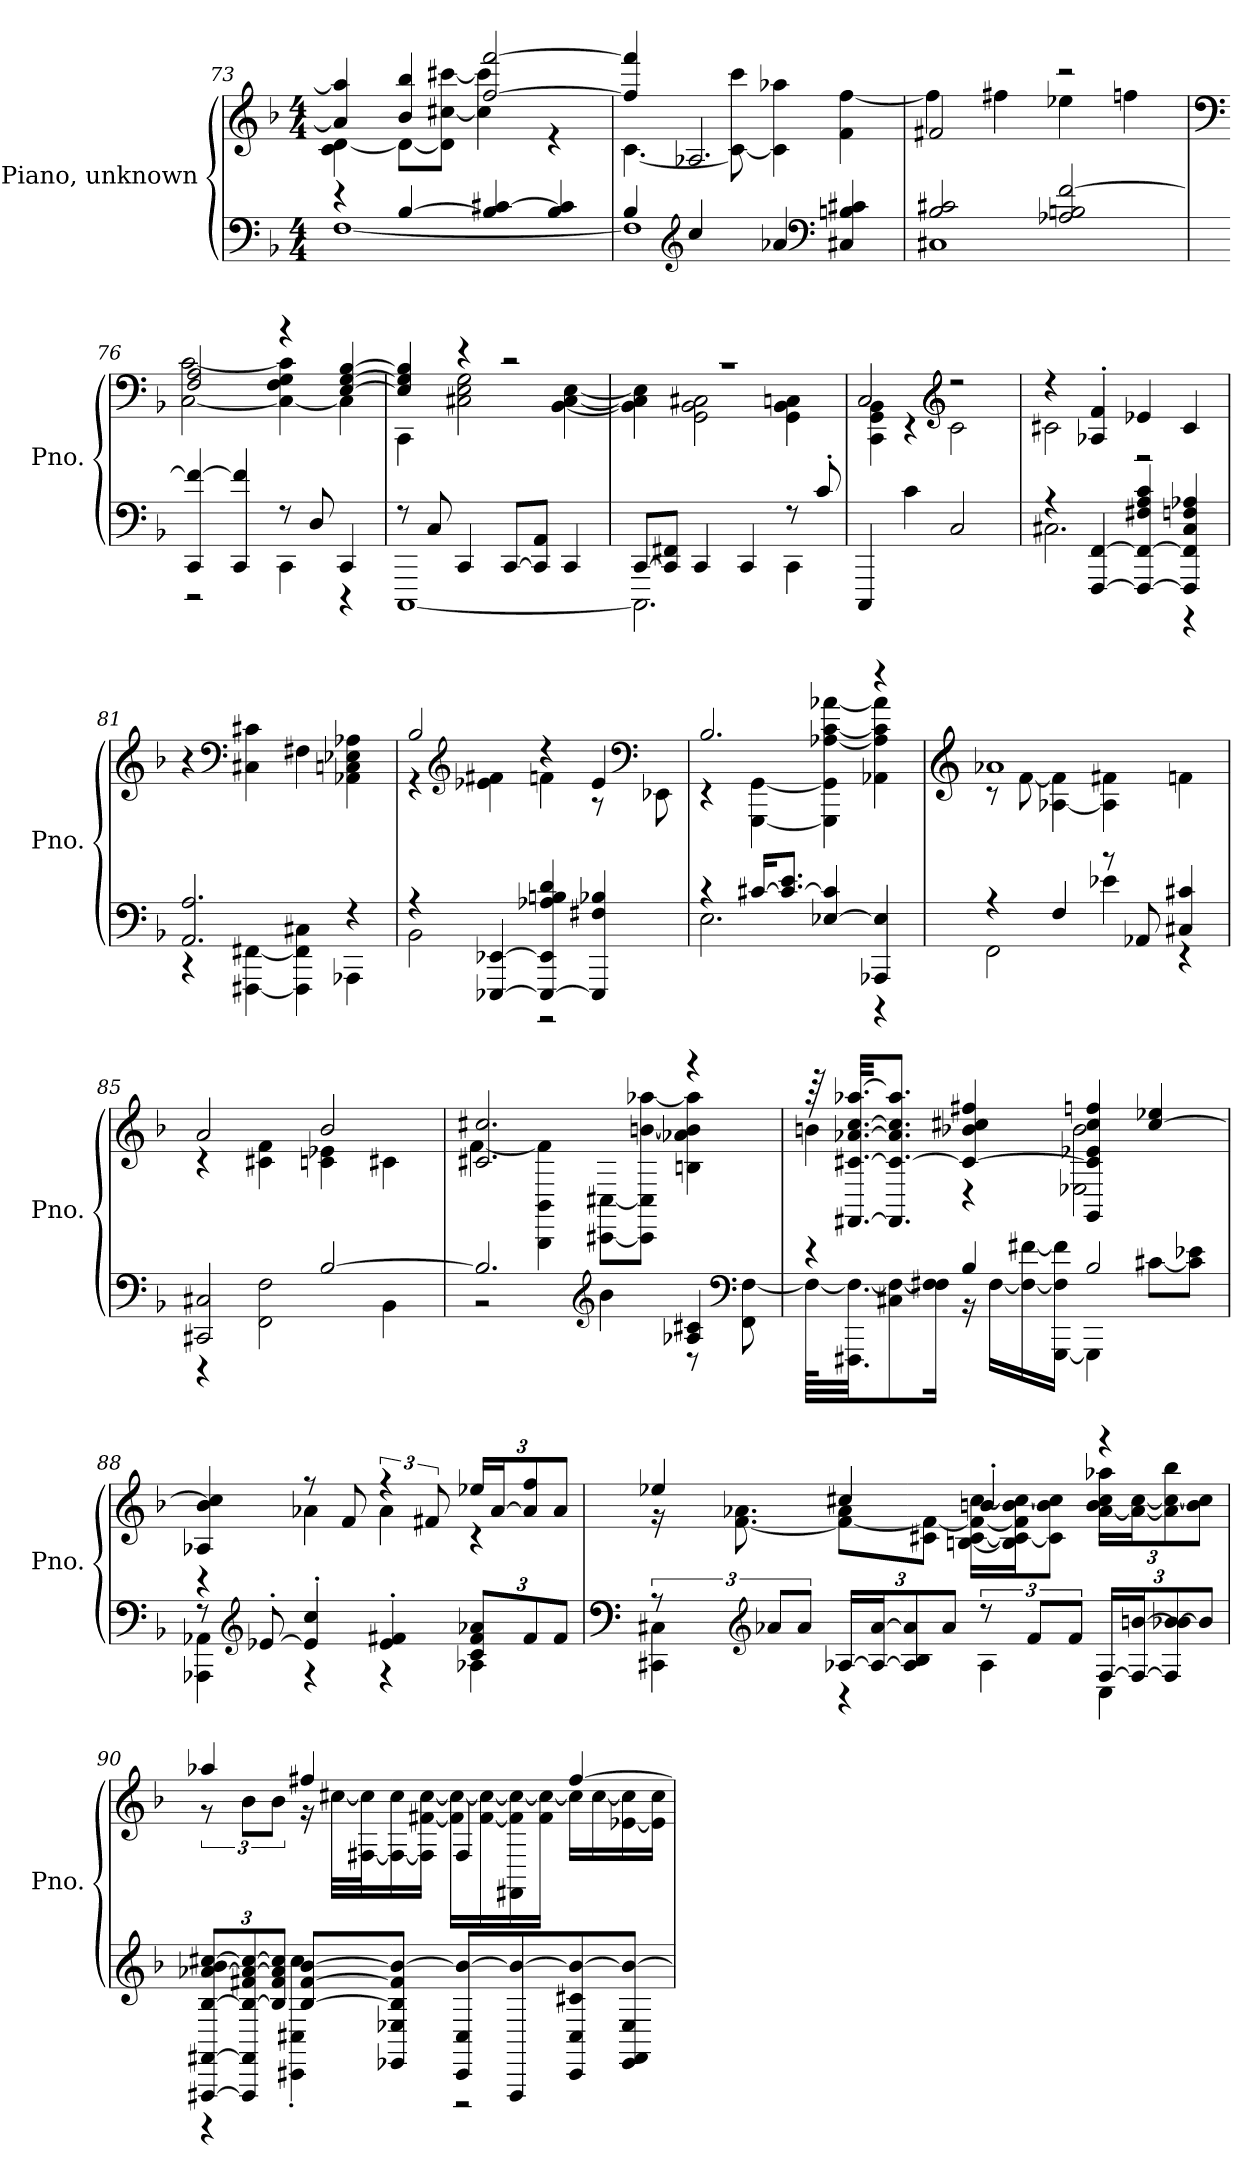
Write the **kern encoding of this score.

**kern	**kern
*part1	*part1
*staff2	*staff1
*I"Piano, unknown	*
*I'Pno.	*
*clefF4	*clefG2
*k[b-]	*k[b-]
*M4/4	*M4/4
=73	=73
*^	*^
4r	[1F	4a/] 4aa/]	4c\ [4d\
[4B-/	.	4b-/ 4bb-/	8d\L_
.	.	.	8d\] [8cc#X\ [8ccc#X\J
4B-/] [4c#X/	.	[2ff/ [2fff/	4cc#\] 4ccc#\]
4B-/ 4c#/]	.	.	4r
=74	=74	=74	=74
4B-/	1F]	4ff/] 4fff/]	[4.c\
*clefG2	*	*	*
4cc/	.	2.A-X/	.
.	.	.	8c\_ 8ccc\
4a-X/	.	.	4c\] 4aa-X\
*clefF4	*	*	*
4C#X/ 4Bn/ 4c#X/	.	.	4f\ [4ff\
!!LO:LB:g=z	!!
=75	=75	=75	=75
2B-/ 2c#X/	1C#X	2f#X/	4ff\]
.	.	.	4ff#X\
2A-X/ 2Bn/ [2f/	.	2r	4ee-X\
.	.	.	4ffn\
=76	=76	=76	=76
*	*	*clefF4	*
4CC/ 4f/_	2r	2F/ 2A/	[2C\ [2c\
4CC/ 4f/]	.	.	.
8r	4CC\	4r	4C\_ 4F\ 4G\ 4c\]
8D/	.	.	.
4CC/	4r	[4E/ [4G/ [4B-/	4C\]
=77	=77	=77	=77
8r	[1CCC	4E/] 4G/] 4B-/]	4CC\
8C/	.	.	.
4CC/	.	4r	2C#X\ 2E\ 2G\
[8CC/L	.	2r	.
8CC/] 8AA/J	.	.	.
4CC/	.	.	[4BB-\ [4C#\ [4E\
=78	=78	=78	=78
[8CC/L	2.CCC\]	1r	4BB-\] 4C#\] 4E\]
8CC/] 8FF#X/J	.	.	.
4CC/	.	.	2GG\ 2BB-\ 2C#X\
4CC/	.	.	.
8r	4CC\	.	4GG\ 4BB-\ 4Cn\
8c'/	.	.	.
*v	*v	*	*
=79	=79	=79
4CCC/	2C/	4CC\ 4GG\ 4BB-\
4c\	.	4r
*	*clefG2	*
2C/	2r	2c\
!!LO:LB:g=z	!!
=80	=80	=80
*^	*	*
4r	2.C#X\	4r	2c#X\
[4FFF/ [4FF/	.	4A-X/' 4f/'	.
4FFF/_ 4FF/_ 4F#X/ 4A/ 4c/	.	4e-X/	2r
4FFF/] 4FF/] 4C#/ 4Fn/ 4A-X/	4r	4c#/	.
*	*	*v	*v
=81	=81	=81
2.AA/ 2.A/	4r	4r
*	*	*clefF4
.	[4FFF#X\ [4FF#X\	4C#X\ 4c#X\
.	4FFF#\] 4FF#\] 4C#X\	4F#X\
4r	4AAA-X\	4AA-X\ 4Cn\ 4E-X\ 4A-X\
=82	=82	=82
*	*	*^
4r	2BB-\	2B-/	4r
*	*	*clefG2	*
[4EEE-X/ [4EE-X/	.	.	4e-X\ 4f#X\
4EEE-/_ 4EE-/] 4A-X/ 4Bn/ 4d/	2r	4r	4fn\
4EEE-/] 4F#X/ 4B-X/	.	4e-/	8r
*	*	*clefF4	*
.	.	.	8EE-X\
=83	=83	=83	=83
4r	2.E\	2.B-/	4r
[16c#X/KL	.	.	[4GGG\ [4GG\
8.c#/_ 8.e/J	.	.	.
[4E-X/ 4c#/]	.	.	4GGG\] 4GG\] [4A-X\ [4c\ [4a-X\
4AAA-X/ 4E-/]	4r	4r	4AA-X\ 4A-\] 4c\] 4a-\]
!!LO:LB:g=z	!!
=84	=84	=84	=84
*	*	*clefG2	*
4r	2FF\	1a-X	8r
.	.	.	[8f\
4F/	.	.	[4A-X\ 4f\]
8r	4e-X\	.	4A-\] 4f#X\
8AA-X/	.	.	.
4C#X/ 4c#X/	4r	.	4fn\
=85	=85	=85	=85
2CC#X/ 2C#X/	4r	2a/	4r
.	2FF\ 2F\	.	4c#X\ 4f\
[2B-/	.	2b-/	4cn\ 4e-X\
.	4BB-\	.	4c#X\
=86	=86	=86	=86
2.B-/]	2r	2.c#X/ 2.cc#X/	[4f\
.	.	.	4BBB-\ 4BB-\ 4f\]
*clefG2	*	*	*
.	4b-\	.	[8CC#X\ [8C#X\L
.	.	.	8CC#\] 8C#\] [8bn\ [8aa-X\J
4A-X/ 4c#X/	8r	4r	4Bn\ 4a-X\ 4b\] 4aa-\]
*clefF4	*	*	*
.	8FF\ [8F\	.	.
!!LO:LB:g=z	!!
=87	=87	=87	=87
4r	64F\KLLL_	64r	4bn\
.	32.FFF#X\ 32.F\_JJ	[32.FF#X/ [32.c#X/ [32.a-X/ [32.cc/ [32.aa-X/KKL	.
.	8C#X\ 8F\_	8.FF#/] 8.c#/_ 8.a-/] 8.cc/] 8.aa-/]J	.
.	16F\] 16F#X\Jk	.	.
4B-/	16r	4c#/_ 4b-X/ 4cc#X/ 4ff#X/	4r
.	[16F#\LL	.	.
.	16F#\_ [16f#X\	.	.
.	[16GGG\ 16F#\] 16f#\]JJ	.	.
2B-/	4GGG\]	4GG/ 4c#/] 4e-X/ 4cc#/ 4ffn/	2E-X\ 2b-\
.	[8c#X\L	[4cc#/ 4ee-X/	.
.	8c#\] 8e-X\J	.	.
=88	=88	=88	=88
8r	4AAA-X\ 4AA-X\	4A-X/ 4b-/ 4cc#/]	4r
*clefG2	*	*	*
[8e-X'/	.	.	.
4e-/]' 4cc/'	4r	8r	4a-X\
.	.	8f/	.
4e-/' 4f#X/'	4r	6r	4a-\
.	.	12f#X/	.
*Xbrackettup	*	*Xbrackettup	*
12c/ 12f#/ 12a-X/L	4A-X\	24ee-X/LL	4r
.	.	[24a-/J	.
12f#/	.	12a-/] 12ff/	.
12f#/J	.	12a-/J	.
!!LO:LB:g=z	!!
=89	=89	=89	=89
*clefF4	*	*	*
*brackettup	*	*	*
12r	4CC#X\ 4C#X\	4ee-X/	16r
.	.	.	[8.f\ 8.a-X\
*clefG2	*	*	*
12a-X/L	.	.	.
12a-/J	.	.	.
*Xbrackettup	*	*	*
[24A-X/LL	4r	4cc#X/	8f\_ 8a-\L
24A-/_ [24a-/J	.	.	.
12A-/] 12B-/ 12a-/]	.	.	.
.	.	.	8c#X\ 8f\_J
12a-/J	.	.	.
*brackettup	*	*	*
12r	4A-\	4bn'/	[16Bn\ [16c#\ 16f\_ [16cc#\LL
.	.	.	16B\] 16c#\_ 16f\] 16b\ 16cc#\_J
12f/L	.	.	.
.	.	.	8c#\] 8b\ 8cc#\]J
12f/J	.	.	.
*Xbrackettup	*	*	*
[24F/LL	4C#\	4r	[24a-\ 24b\ 24cc#\ 24aa-X\LL
24F/_ [24bn/J	.	.	24a-\_ [24cc#\J
12F/] [12b-X/ 12b/]	.	.	12a-\] 12cc#\_ 12bb-\
12b-/J]	.	.	12b\ 12cc#\]J
!!LO:PB:g=z	!!
=90	=90	=90	=90
*	*	*	*brackettup
[12FFF#X/ [12FF#X/ [12B-/ [12a-X/ 12b-/ [12cc#X/L	4r	4aa-X/	12r
12FFF#/] 12FF#/] 12B-/_ 12f#X/ 12a-/_ 12cc#/_	.	.	12b-\L
12B-/] 12f#/ 12a-/] 12cc#/]J	.	.	12b-\J
[8B-/ [8f#/ [8b-/L	4CC#X\' 4C#X\' 4cc#\'	4ff#X/	16r
.	.	.	[32cc#X\LLL
.	.	.	[32F#X\ 32cc#\]J
8EE-X/ 8E-X/ 8B-/] 8f#/] 8b-/_J	.	.	16F#\_ 16cc#\
.	.	.	16F#\] [16f#X\ [16cc#\JJ
8CC#/ 8C#/ 8b-/_L	2r	4F#/	16f#\] 16cc#\_LL
.	.	.	[16f#\ 16cc#\_
8FFF#/ 8b-/_	.	.	16FF#X\ 16f#\] 16cc#\_
.	.	.	16f#\ 16cc#\_JJ
8CC#/ 8C#/ 8c#X/ 8b-/_	.	[4ff#/	16cc#\LL]
.	.	.	[16cc#\
8EE-/ 8FF#/ 8E-/ 8b-/_J	.	.	[16e-X\ 16cc#\]
.	.	.	16e-\] 16cc#\JJ
*v	*v	*	*
*	*v	*v
=	=
*-	*-
